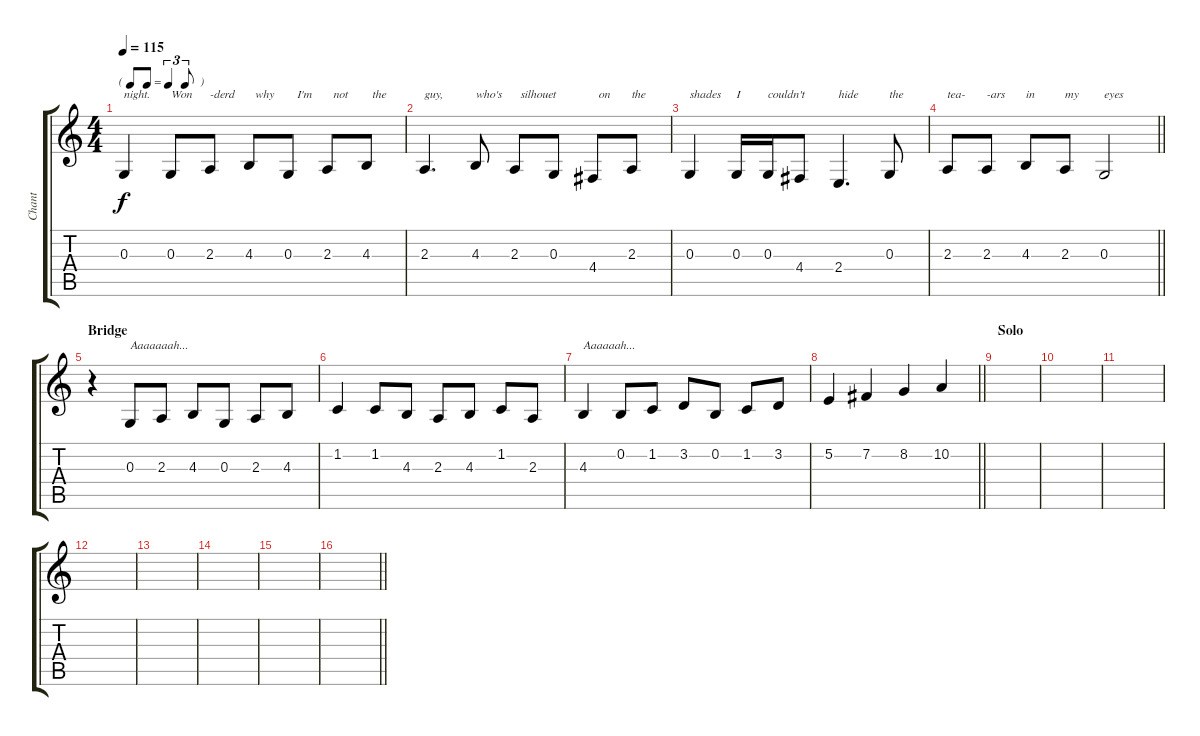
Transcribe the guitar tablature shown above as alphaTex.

\track ("Chant" "Chant") {instrument lead3calliope}
\staff {score tabs}
\tuning (E4 B3 G3 D3 A2 E2) {hide}
\ts (4 4)
\tf triplet8th
\tempo 115
\clef g2
\ks c
0.3.4{txt "night." dy f} 0.3.8{txt "Won"} 2.3.8{txt "-derd"} 4.3.8{txt "  why"} 0.3.8{txt "   I'm"} 2.3.8{txt "  not"} 4.3.8{txt "  the"} |
2.3.4{d txt "guy,"} 4.3.8{txt "who's"} 2.3.8{txt "  silhouet"} 0.3.8 4.4.8{txt "  on"} 2.3.8{txt "the"} |
0.3.4{txt "shades"} 0.3.16{txt "I"} 0.3.16{txt "couldn't"} 4.4.8 2.4.4{d txt "hide"} 0.3.8{txt "the"} |
\barLineRight lightlight
2.3.8{txt "tea-"} 2.3.8{txt "-ars"} 4.3.8{txt "in"} 2.3.8{txt "my"} 0.3.2{txt "eyes"} |
\section ("" "Bridge")
r.4 0.3.8{txt "Aaaaaaah..."} 2.3.8 4.3.8 0.3.8 2.3.8 4.3.8 |
1.2.4 1.2.8 4.3.8 2.3.8 4.3.8 1.2.8 2.3.8 |
4.3.4{txt "Aaaaaah..."} 0.2.8 1.2.8 3.2.8 0.2.8 1.2.8 3.2.8 |
\barLineRight lightlight
5.2.4 7.2.4 8.2.4 10.2.4 |
\section ("" "Solo")
|
|
|
|
|
|
|
\barLineRight lightlight
